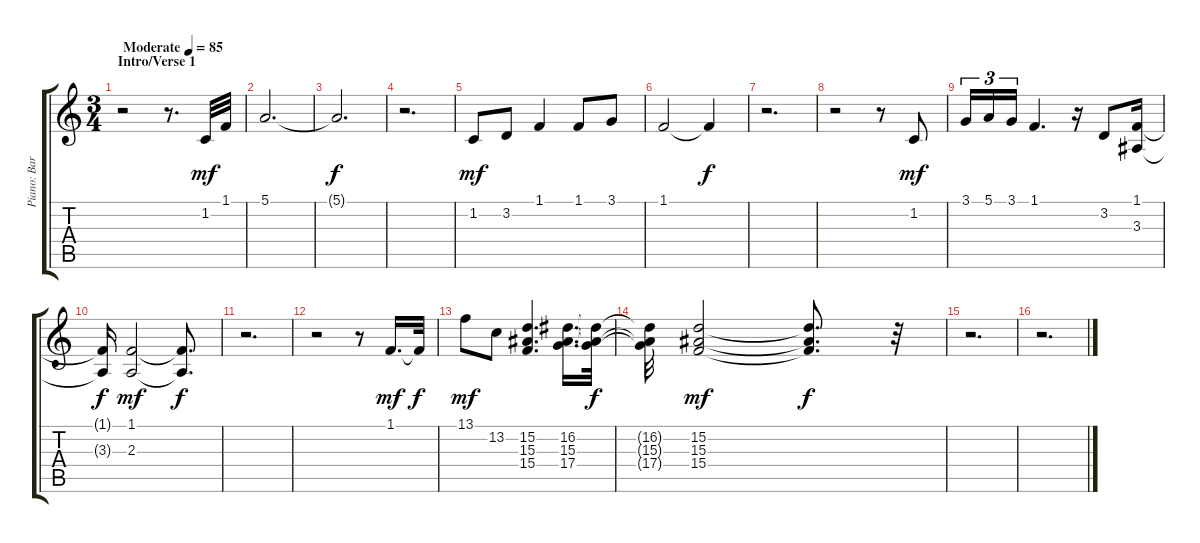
\track ("Piano: Barry Beckett" "Piano: Bar") {instrument brightacousticpiano}
\staff {score tabs}
\tuning (E4 B3 G3 D3 A2 E2) {hide}
\ts (3 4)
\section ("" "Intro/Verse 1")
\tempo (85 "Moderate")
\clef g2
\ks c
r.2{dy mf instrument brightacousticpiano} r.8{d} 1.2.32 1.1.32 |
5.1.2{d} |
5.1{t}.2{d dy f} |
r.2{d} |
1.2.8{dy mf} 3.2.8 1.1.4 1.1.8 3.1.8 |
1.1.2 1.1{t}.4{dy f} |
r.2{d} |
r.2 r.8 1.2.8{dy mf} |
3.1.16{tu (3 2)} 5.1.16{tu (3 2)} 3.1.16{tu (3 2)} 1.1.4{d} r.16 3.2.8 (1.1 3.3).16 |
(1.1{t} 3.3{t}).16{dy f} (1.1 2.3).2{dy mf} (1.1{t} 2.3{t}).8{d dy f} |
r.2{d} |
r.2 r.8 1.1.16{d dy mf} 1.1{t}.32{dy f} |
13.1.8{dy mf} 13.2.8 (15.2 15.3 15.4).4{d} (16.2 15.3 17.4).16{d} (16.2{t} 15.3{t} 17.4{t}).32{dy f} |
(16.2{t} 15.3{t} 17.4{t}).32 (15.2 15.3 15.4).2{dy mf} (15.2{t} 15.3{t} 15.4{t}).8{d dy f} r.32 |
r.2{d} |
r.2{d}
